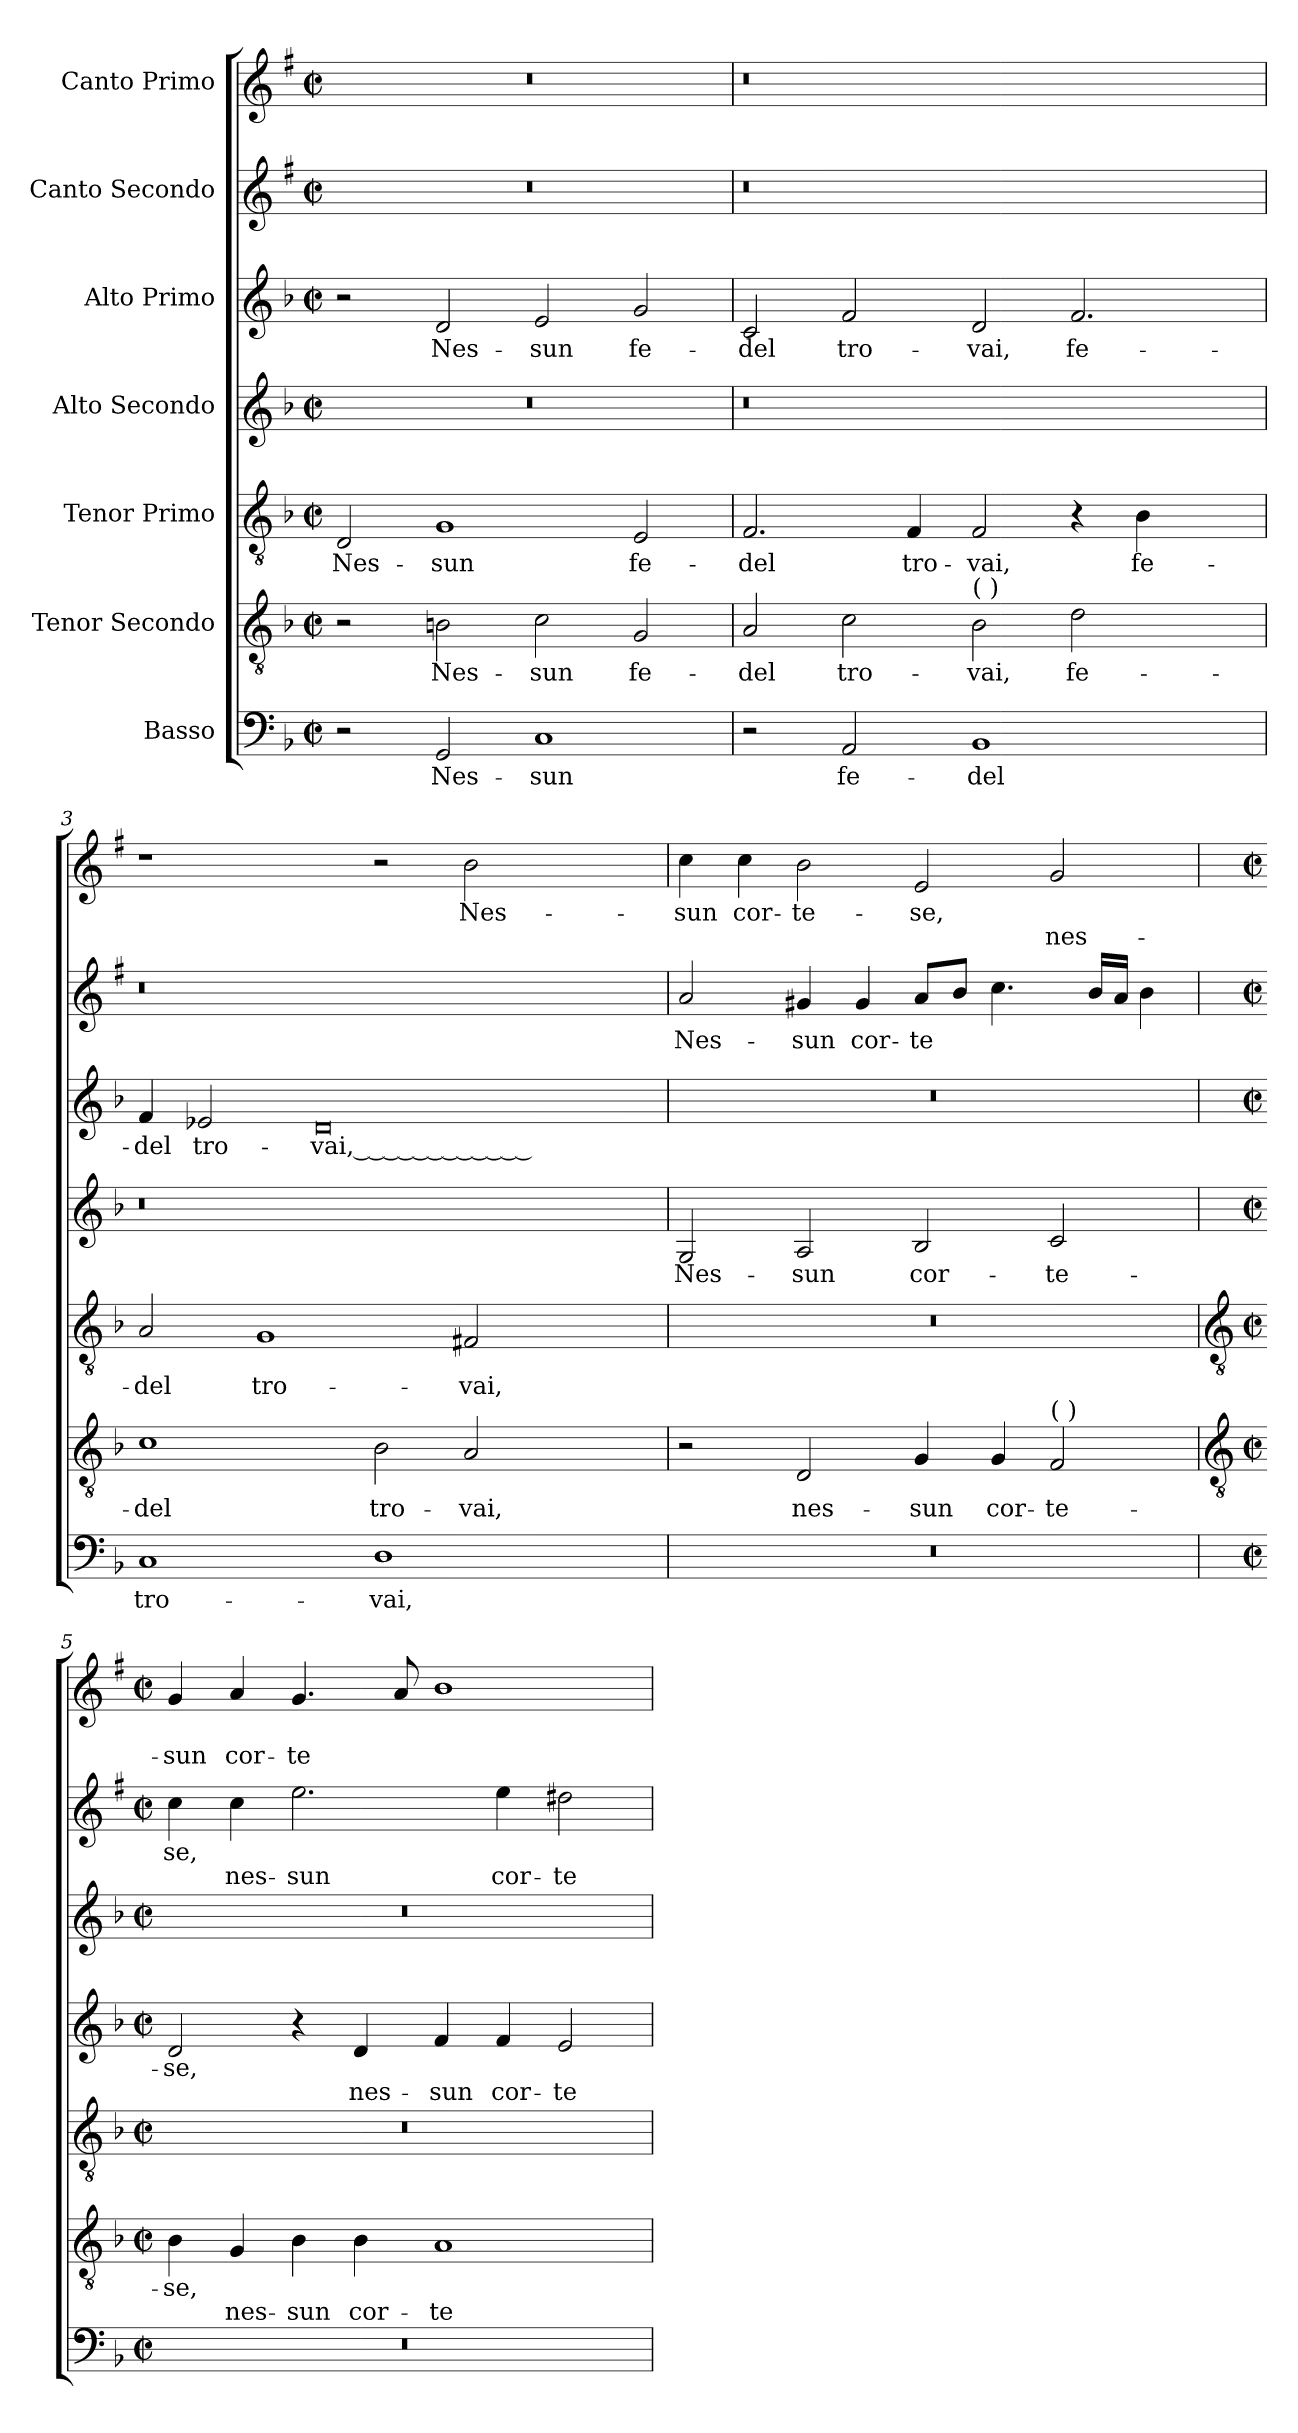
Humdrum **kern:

**kern	**text	**kern	**text	**text	**kern	**text	**kern	**text	**text	**kern	**text	**kern	**text	**text	**kern	**text	**text
*part7	*part7	*part6	*part6	*part6	*part5	*part5	*part4	*part4	*part4	*part3	*part3	*part2	*part2	*part2	*part1	*part1	*part1
*staff7	*staff7	*staff6	*staff6	*staff6	*staff5	*staff5	*staff4	*staff4	*staff4	*staff3	*staff3	*staff2	*staff2	*staff2	*staff1	*staff1	*staff1
*I"Basso	*	*I"Tenor Secondo	*	*	*I"Tenor Primo	*	*I"Alto Secondo	*	*	*I"Alto Primo	*	*I"Canto Secondo	*	*	*I"Canto Primo	*	*
*clefF4	*	*clefGv2	*	*	*clefGv2	*	*clefG2	*	*	*clefG2	*	*clefG2	*	*	*clefG2	*	*
*	*	*	*	*	*	*	*	*	*	*	*	*ITrd1c2	*	*	*ITrd1c2	*	*
*k[b-]	*	*k[b-]	*	*	*k[b-]	*	*k[b-]	*	*	*k[b-]	*	*k[b-]	*	*	*k[b-]	*	*
*F:	*	*F:	*	*	*F:	*	*F:	*	*	*F:	*	*F:	*	*	*F:	*	*
*M4/2	*	*M4/2	*	*	*M4/2	*	*M4/2	*	*	*M4/2	*	*M4/2	*	*	*M4/2	*	*
*met(c|)	*	*met(c|)	*	*	*met(c|)	*	*met(c|)	*	*	*met(c|)	*	*met(c|)	*	*	*met(c|)	*	*
=1	=1	=1	=1	=1	=1	=1	=1	=1	=1	=1	=1	=1	=1	=1	=1	=1	=1
!	!	!	!	!	!	!LO:LY:b	!	!	!	!	!	!	!	!	!	!	!
2r	.	2r	.	.	2D	Nes-	0r	.	.	2r	.	0r	.	.	0r	.	.
!	!LO:LY:b	!	!LO:LY:b	!	!	!LO:LY:b	!	!	!	!	!LO:LY:b	!	!	!	!	!	!
2GG	Nes-	2Bn	Nes-	.	1G	-sun	.	.	.	2d	Nes-	.	.	.	.	.	.
!	!LO:LY:b	!	!LO:LY:b	!	!	!	!	!	!	!	!LO:LY:b	!	!	!	!	!	!
1C	-sun	2c	-sun	.	.	.	.	.	.	2e	-sun	.	.	.	.	.	.
!	!	!	!LO:LY:b	!	!	!LO:LY:b	!	!	!	!	!LO:LY:b	!	!	!	!	!	!
.	.	2G	fe-	.	2E	fe-	.	.	.	2g	fe-	.	.	.	.	.	.
=2	=2	=2	=2	=2	=2	=2	=2	=2	=2	=2	=2	=2	=2	=2	=2	=2	=2
!	!	!	!LO:LY:b	!	!	!LO:LY:b	!	!	!	!	!LO:LY:b	!	!	!	!	!	!
2r	.	2A	-del	.	2.F	-del	0r	.	.	2c	-del	0r	.	.	0r	.	.
!	!LO:LY:b	!	!LO:LY:b	!	!	!	!	!	!	!	!LO:LY:b	!	!	!	!	!	!
2AA	fe-	2c	tro-	.	.	.	.	.	.	2f	tro-	.	.	.	.	.	.
!	!	!	!	!	!	!LO:LY:b	!	!	!	!	!	!	!	!	!	!	!
.	.	.	.	.	4F	tro-	.	.	.	.	.	.	.	.	.	.	.
!	!	!LO:TX:a:t=(  )	!	!	!	!	!	!	!	!	!	!	!	!	!	!	!
!	!LO:LY:b	!	!LO:LY:b	!	!	!LO:LY:b	!	!	!	!	!LO:LY:b	!	!	!	!	!	!
1BB-	-del	2B-	-vai,	.	2F	-vai,	.	.	.	2d	-vai,	.	.	.	.	.	.
!	!	!	!LO:LY:b	!	!	!	!	!	!	!	!LO:LY:b	!	!	!	!	!	!
.	.	2d	fe-	.	4r	.	.	.	.	2.f	fe-	.	.	.	.	.	.
!	!	!	!	!	!	!LO:LY:b	!	!	!	!	!	!	!	!	!	!	!
.	.	.	.	.	4B-	fe-	.	.	.	.	.	.	.	.	.	.	.
4ryy	.	4ryy	.	.	4ryy	.	4ryy	.	.	.	.	4ryy	.	.	4ryy	.	.
=3	=3	=3	=3	=3	=3	=3	=3	=3	=3	=3	=3	=3	=3	=3	=3	=3	=3
!	!LO:LY:b	!	!LO:LY:b	!	!	!LO:LY:b	!	!	!	!	!LO:LY:b	!	!	!	!	!	!
1C	tro-	1c	-del	.	2A	-del	0r	.	.	4f	-del	0r	.	.	1r	.	.
!	!	!	!	!	!	!	!	!	!	!	!LO:LY:b	!	!	!	!	!	!
.	.	.	.	.	.	.	.	.	.	2e-X	tro-	.	.	.	.	.	.
!	!	!	!	!	!	!LO:LY:b	!	!	!	!	!	!	!	!	!	!	!
.	.	.	.	.	1G	tro-	.	.	.	.	.	.	.	.	.	.	.
!	!	!	!	!	!	!	!	!	!	!	!LO:LY:b	!	!	!	!	!	!
.	.	.	.	.	.	.	.	.	.	0d	-vai,_____________	.	.	.	.	.	.
!	!LO:LY:b	!	!LO:LY:b	!	!	!	!	!	!	!	!	!	!	!	!	!	!
1D	-vai,	2B-	tro-	.	.	.	.	.	.	.	.	.	.	.	2r	.	.
!	!	!	!LO:LY:b	!	!	!LO:LY:b	!	!	!	!	!	!	!	!	!	!LO:LY:b	!
.	.	2A	-vai,	.	2F#X	-vai,	.	.	.	.	.	.	.	.	2a	Nes-	.
2.ryy	.	2.ryy	.	.	2.ryy	.	2.ryy	.	.	.	.	2.ryy	.	.	2.ryy	.	.
=4	=4	=4	=4	=4	=4	=4	=4	=4	=4	=4	=4	=4	=4	=4	=4	=4	=4
!	!	!	!	!	!	!	!	!LO:LY:b	!	!	!	!	!LO:LY:b	!	!	!LO:LY:b	!
0r	.	2r	.	.	0r	.	2G	Nes-	.	0r	.	2g	Nes-	.	4b-	-sun	.
!	!	!	!	!	!	!	!	!	!	!	!	!	!	!	!	!LO:LY:b	!
.	.	.	.	.	.	.	.	.	.	.	.	.	.	.	4b-	cor-	.
!	!	!	!LO:LY:b	!	!	!	!	!LO:LY:b	!	!	!	!	!LO:LY:b	!	!	!LO:LY:b	!
.	.	2D	nes-	.	.	.	2A	-sun	.	.	.	4f#X	-sun	.	2a	-te-	.
!	!	!	!	!	!	!	!	!	!	!	!	!	!LO:LY:b	!	!	!	!
.	.	.	.	.	.	.	.	.	.	.	.	4f#	cor-	.	.	.	.
!	!	!	!LO:LY:b	!	!	!	!	!LO:LY:b	!	!	!	!	!LO:LY:b	!	!	!LO:LY:b	!
.	.	4G	-sun	.	.	.	2B-	cor-	.	.	.	8gL	-te	.	2d	-se,	.
.	.	.	.	.	.	.	.	.	.	.	.	8aJ	.	.	.	.	.
!	!	!	!LO:LY:b	!	!	!	!	!	!	!	!	!	!	!	!	!	!
.	.	4G	cor-	.	.	.	.	.	.	.	.	4.b-	.	.	.	.	.
!	!	!LO:TX:a:t=(  )	!	!	!	!	!	!	!	!	!	!	!	!	!	!	!
!	!	!	!LO:LY:b	!	!	!	!	!LO:LY:b	!	!	!	!	!	!	!	!	!LO:LY:b
.	.	2F	-te-	.	.	.	2c	-te-	.	.	.	.	.	.	2f	.	nes-
!	!	!	!	!	!	!	!	!	!	!	!	!	!LO:LY:b	!	!	!	!
.	.	.	.	.	.	.	.	.	.	.	.	16aLL	-	.	.	.	.
.	.	.	.	.	.	.	.	.	.	.	.	16gJJ	.	.	.	.	.
.	.	.	.	.	.	.	.	.	.	.	.	4a	.	.	.	.	.
!!LO:LB:g=z
=5	=5	=5	=5	=5	=5	=5	=5	=5	=5	=5	=5	=5	=5	=5	=5	=5	=5
*	*	*clefGv2	*	*	*clefGv2	*	*	*	*	*	*	*	*	*	*	*	*
*M4/2	*	*M4/2	*	*	*M4/2	*	*M4/2	*	*	*M4/2	*	*M4/2	*	*	*M4/2	*	*
*met(c|)	*	*met(c|)	*	*	*met(c|)	*	*met(c|)	*	*	*met(c|)	*	*met(c|)	*	*	*met(c|)	*	*
!	!	!	!LO:LY:b	!	!	!	!	!LO:LY:b	!	!	!	!	!LO:LY:b	!	!	!	!LO:LY:b
0r	.	4B-	-se,	.	0r	.	2d	-se,	.	0r	.	4b-	se,	.	4f	.	-sun
!	!	!	!	!LO:LY:b	!	!	!	!	!	!	!	!	!	!LO:LY:b	!	!	!LO:LY:b
.	.	4G	.	nes-	.	.	.	.	.	.	.	4b-	.	nes-	4g	.	cor-
!	!	!	!	!LO:LY:b	!	!	!	!	!	!	!	!	!	!LO:LY:b	!	!	!LO:LY:b
.	.	4B-	.	-sun	.	.	4r	.	.	.	.	2.dd	.	-sun	4.f	.	-te
!	!	!	!	!LO:LY:b	!	!	!	!	!LO:LY:b	!	!	!	!	!	!	!	!
.	.	4B-	.	cor-	.	.	4d	.	nes-	.	.	.	.	.	.	.	.
.	.	.	.	.	.	.	.	.	.	.	.	.	.	.	8g	.	.
!	!	!	!	!LO:LY:b	!	!	!	!	!LO:LY:b	!	!	!	!	!	!	!	!
.	.	1A	.	-te-	.	.	4f	.	-sun	.	.	.	.	.	1a	.	.
!	!	!	!	!	!	!	!	!	!LO:LY:b	!	!	!	!	!LO:LY:b	!	!	!
.	.	.	.	.	.	.	4f	.	cor-	.	.	4dd	.	cor-	.	.	.
!	!	!	!	!	!	!	!	!	!LO:LY:b	!	!	!	!	!LO:LY:b	!	!	!
.	.	.	.	.	.	.	2e	.	-te-	.	.	2cc#X	.	-te-	.	.	.
=	=	=	=	=	=	=	=	=	=	=	=	=	=	=	=	=	=
*-	*-	*-	*-	*-	*-	*-	*-	*-	*-	*-	*-	*-	*-	*-	*-	*-	*-
